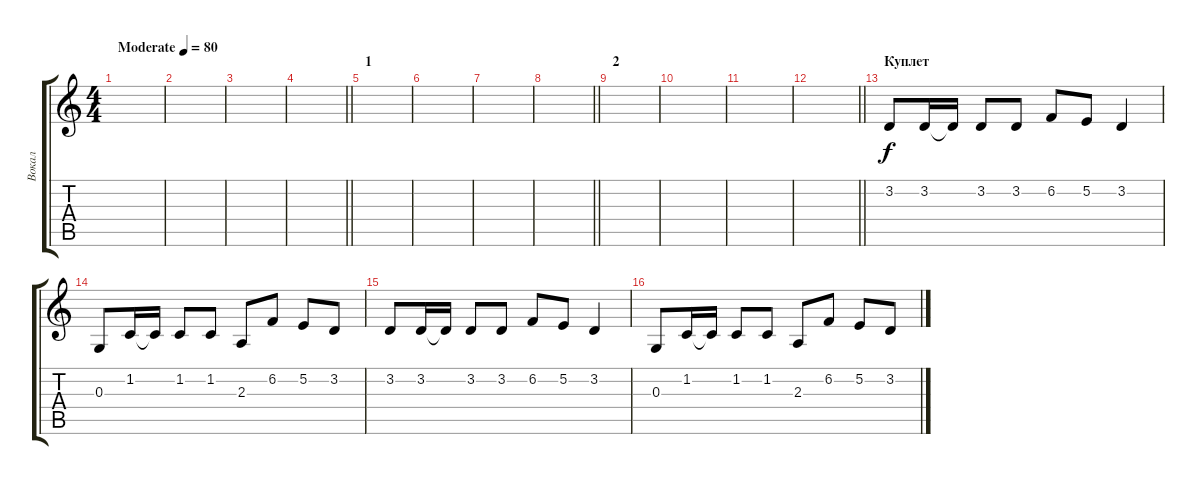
\track ("Вокал" "Вокал") {instrument fx5brightness}
\staff {score tabs}
\tuning (E4 B3 G3 D3 A2 E2) {hide}
\ts (4 4)
\tempo (80 "Moderate")
\clef g2
\ks c
|
|
|
\barLineRight lightlight
|
\section ("" "1")
|
|
|
\barLineRight lightlight
|
\section ("" "2")
|
|
|
\barLineRight lightlight
|
\section ("" "Куплет")
3.2.8 3.2.16 3.2{t}.16 3.2.8 3.2.8 6.2.8 5.2.8 3.2.4 |
0.3.8 1.2.16 1.2{t}.16 1.2.8 1.2.8 2.3.8 6.2.8 5.2.8 3.2.8 |
3.2.8 3.2.16 3.2{t}.16 3.2.8 3.2.8 6.2.8 5.2.8 3.2.4 |
0.3.8 1.2.16 1.2{t}.16 1.2.8 1.2.8 2.3.8 6.2.8 5.2.8 3.2.8
